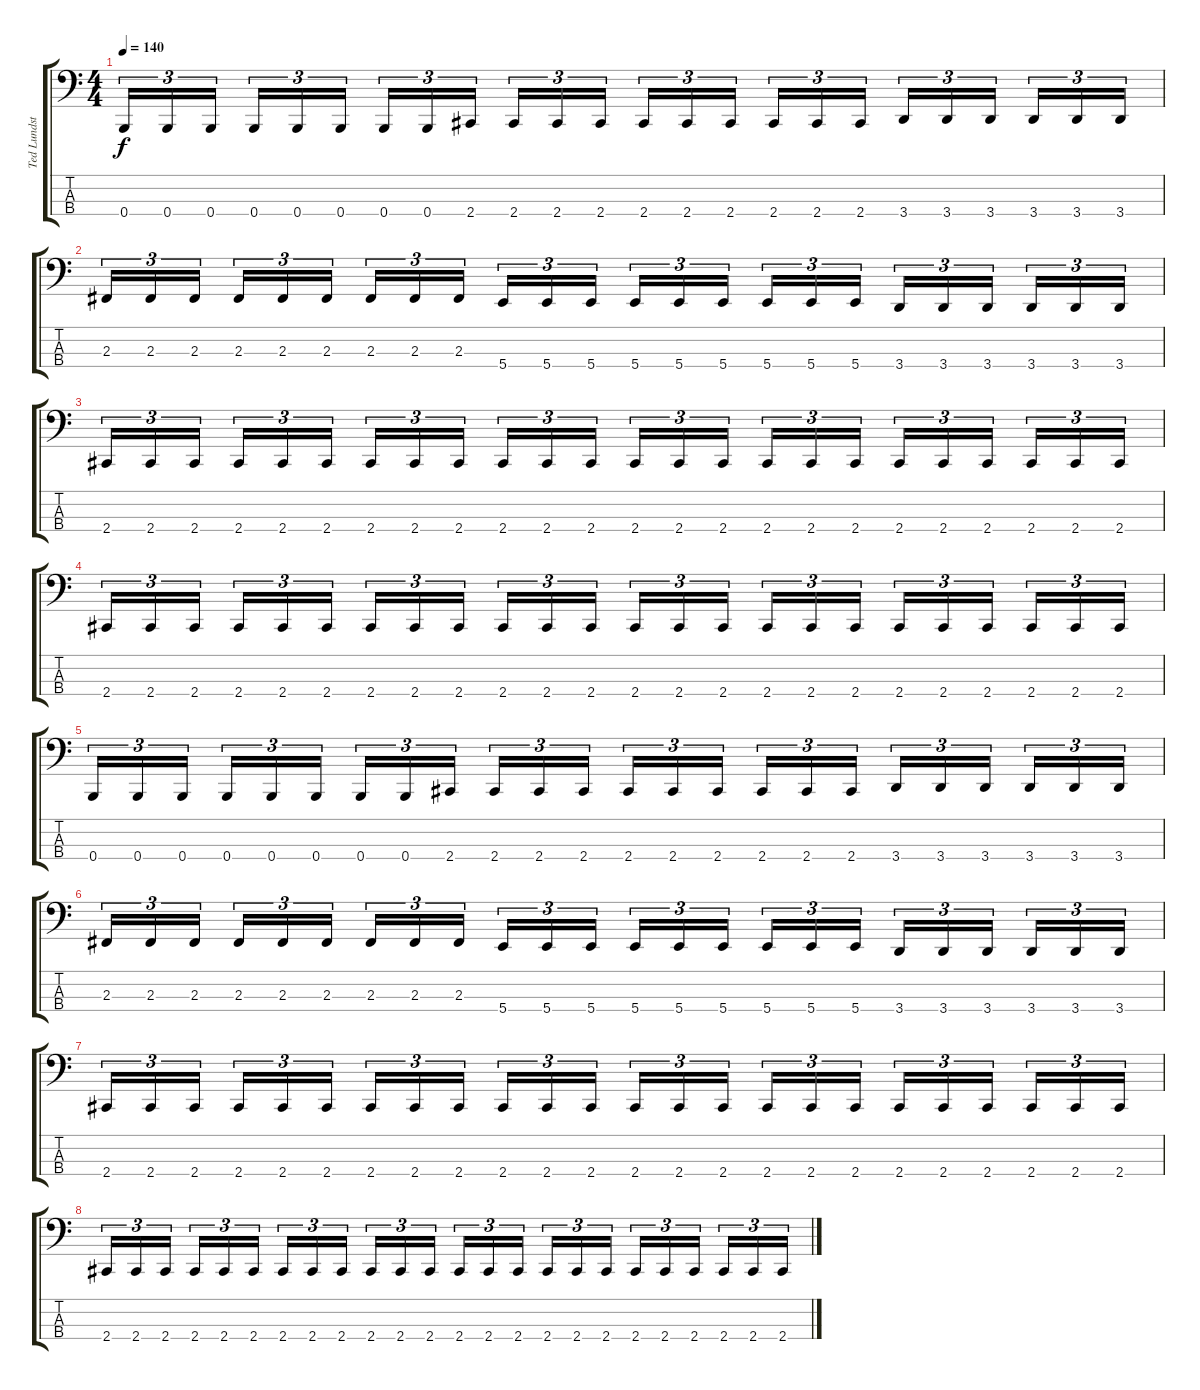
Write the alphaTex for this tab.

\track ("Ted Lundström" "Ted Lundst") {instrument electricbasspick}
\staff {score tabs}
\tuning (D2 A1 E1 B0) {hide}
\ts (4 4)
\tempo 140
\clef f4
\ks c
0.4.16{tu (3 2) dy f} 0.4.16{tu (3 2)} 0.4.16{tu (3 2)} 0.4.16{tu (3 2)} 0.4.16{tu (3 2)} 0.4.16{tu (3 2)} 0.4.16{tu (3 2)} 0.4.16{tu (3 2)} 2.4.16{tu (3 2)} 2.4.16{tu (3 2)} 2.4.16{tu (3 2)} 2.4.16{tu (3 2)} 2.4.16{tu (3 2)} 2.4.16{tu (3 2)} 2.4.16{tu (3 2)} 2.4.16{tu (3 2)} 2.4.16{tu (3 2)} 2.4.16{tu (3 2)} 3.4.16{tu (3 2)} 3.4.16{tu (3 2)} 3.4.16{tu (3 2)} 3.4.16{tu (3 2)} 3.4.16{tu (3 2)} 3.4.16{tu (3 2)} |
2.3.16{tu (3 2)} 2.3.16{tu (3 2)} 2.3.16{tu (3 2)} 2.3.16{tu (3 2)} 2.3.16{tu (3 2)} 2.3.16{tu (3 2)} 2.3.16{tu (3 2)} 2.3.16{tu (3 2)} 2.3.16{tu (3 2)} 5.4.16{tu (3 2)} 5.4.16{tu (3 2)} 5.4.16{tu (3 2)} 5.4.16{tu (3 2)} 5.4.16{tu (3 2)} 5.4.16{tu (3 2)} 5.4.16{tu (3 2)} 5.4.16{tu (3 2)} 5.4.16{tu (3 2)} 3.4.16{tu (3 2)} 3.4.16{tu (3 2)} 3.4.16{tu (3 2)} 3.4.16{tu (3 2)} 3.4.16{tu (3 2)} 3.4.16{tu (3 2)} |
2.4.16{tu (3 2)} 2.4.16{tu (3 2)} 2.4.16{tu (3 2)} 2.4.16{tu (3 2)} 2.4.16{tu (3 2)} 2.4.16{tu (3 2)} 2.4.16{tu (3 2)} 2.4.16{tu (3 2)} 2.4.16{tu (3 2)} 2.4.16{tu (3 2)} 2.4.16{tu (3 2)} 2.4.16{tu (3 2)} 2.4.16{tu (3 2)} 2.4.16{tu (3 2)} 2.4.16{tu (3 2)} 2.4.16{tu (3 2)} 2.4.16{tu (3 2)} 2.4.16{tu (3 2)} 2.4.16{tu (3 2)} 2.4.16{tu (3 2)} 2.4.16{tu (3 2)} 2.4.16{tu (3 2)} 2.4.16{tu (3 2)} 2.4.16{tu (3 2)} |
2.4.16{tu (3 2)} 2.4.16{tu (3 2)} 2.4.16{tu (3 2)} 2.4.16{tu (3 2)} 2.4.16{tu (3 2)} 2.4.16{tu (3 2)} 2.4.16{tu (3 2)} 2.4.16{tu (3 2)} 2.4.16{tu (3 2)} 2.4.16{tu (3 2)} 2.4.16{tu (3 2)} 2.4.16{tu (3 2)} 2.4.16{tu (3 2)} 2.4.16{tu (3 2)} 2.4.16{tu (3 2)} 2.4.16{tu (3 2)} 2.4.16{tu (3 2)} 2.4.16{tu (3 2)} 2.4.16{tu (3 2)} 2.4.16{tu (3 2)} 2.4.16{tu (3 2)} 2.4.16{tu (3 2)} 2.4.16{tu (3 2)} 2.4.16{tu (3 2)} |
0.4.16{tu (3 2)} 0.4.16{tu (3 2)} 0.4.16{tu (3 2)} 0.4.16{tu (3 2)} 0.4.16{tu (3 2)} 0.4.16{tu (3 2)} 0.4.16{tu (3 2)} 0.4.16{tu (3 2)} 2.4.16{tu (3 2)} 2.4.16{tu (3 2)} 2.4.16{tu (3 2)} 2.4.16{tu (3 2)} 2.4.16{tu (3 2)} 2.4.16{tu (3 2)} 2.4.16{tu (3 2)} 2.4.16{tu (3 2)} 2.4.16{tu (3 2)} 2.4.16{tu (3 2)} 3.4.16{tu (3 2)} 3.4.16{tu (3 2)} 3.4.16{tu (3 2)} 3.4.16{tu (3 2)} 3.4.16{tu (3 2)} 3.4.16{tu (3 2)} |
2.3.16{tu (3 2)} 2.3.16{tu (3 2)} 2.3.16{tu (3 2)} 2.3.16{tu (3 2)} 2.3.16{tu (3 2)} 2.3.16{tu (3 2)} 2.3.16{tu (3 2)} 2.3.16{tu (3 2)} 2.3.16{tu (3 2)} 5.4.16{tu (3 2)} 5.4.16{tu (3 2)} 5.4.16{tu (3 2)} 5.4.16{tu (3 2)} 5.4.16{tu (3 2)} 5.4.16{tu (3 2)} 5.4.16{tu (3 2)} 5.4.16{tu (3 2)} 5.4.16{tu (3 2)} 3.4.16{tu (3 2)} 3.4.16{tu (3 2)} 3.4.16{tu (3 2)} 3.4.16{tu (3 2)} 3.4.16{tu (3 2)} 3.4.16{tu (3 2)} |
2.4.16{tu (3 2)} 2.4.16{tu (3 2)} 2.4.16{tu (3 2)} 2.4.16{tu (3 2)} 2.4.16{tu (3 2)} 2.4.16{tu (3 2)} 2.4.16{tu (3 2)} 2.4.16{tu (3 2)} 2.4.16{tu (3 2)} 2.4.16{tu (3 2)} 2.4.16{tu (3 2)} 2.4.16{tu (3 2)} 2.4.16{tu (3 2)} 2.4.16{tu (3 2)} 2.4.16{tu (3 2)} 2.4.16{tu (3 2)} 2.4.16{tu (3 2)} 2.4.16{tu (3 2)} 2.4.16{tu (3 2)} 2.4.16{tu (3 2)} 2.4.16{tu (3 2)} 2.4.16{tu (3 2)} 2.4.16{tu (3 2)} 2.4.16{tu (3 2)} |
2.4.16{tu (3 2)} 2.4.16{tu (3 2)} 2.4.16{tu (3 2)} 2.4.16{tu (3 2)} 2.4.16{tu (3 2)} 2.4.16{tu (3 2)} 2.4.16{tu (3 2)} 2.4.16{tu (3 2)} 2.4.16{tu (3 2)} 2.4.16{tu (3 2)} 2.4.16{tu (3 2)} 2.4.16{tu (3 2)} 2.4.16{tu (3 2)} 2.4.16{tu (3 2)} 2.4.16{tu (3 2)} 2.4.16{tu (3 2)} 2.4.16{tu (3 2)} 2.4.16{tu (3 2)} 2.4.16{tu (3 2)} 2.4.16{tu (3 2)} 2.4.16{tu (3 2)} 2.4.16{tu (3 2)} 2.4.16{tu (3 2)} 2.4.16{tu (3 2)}
